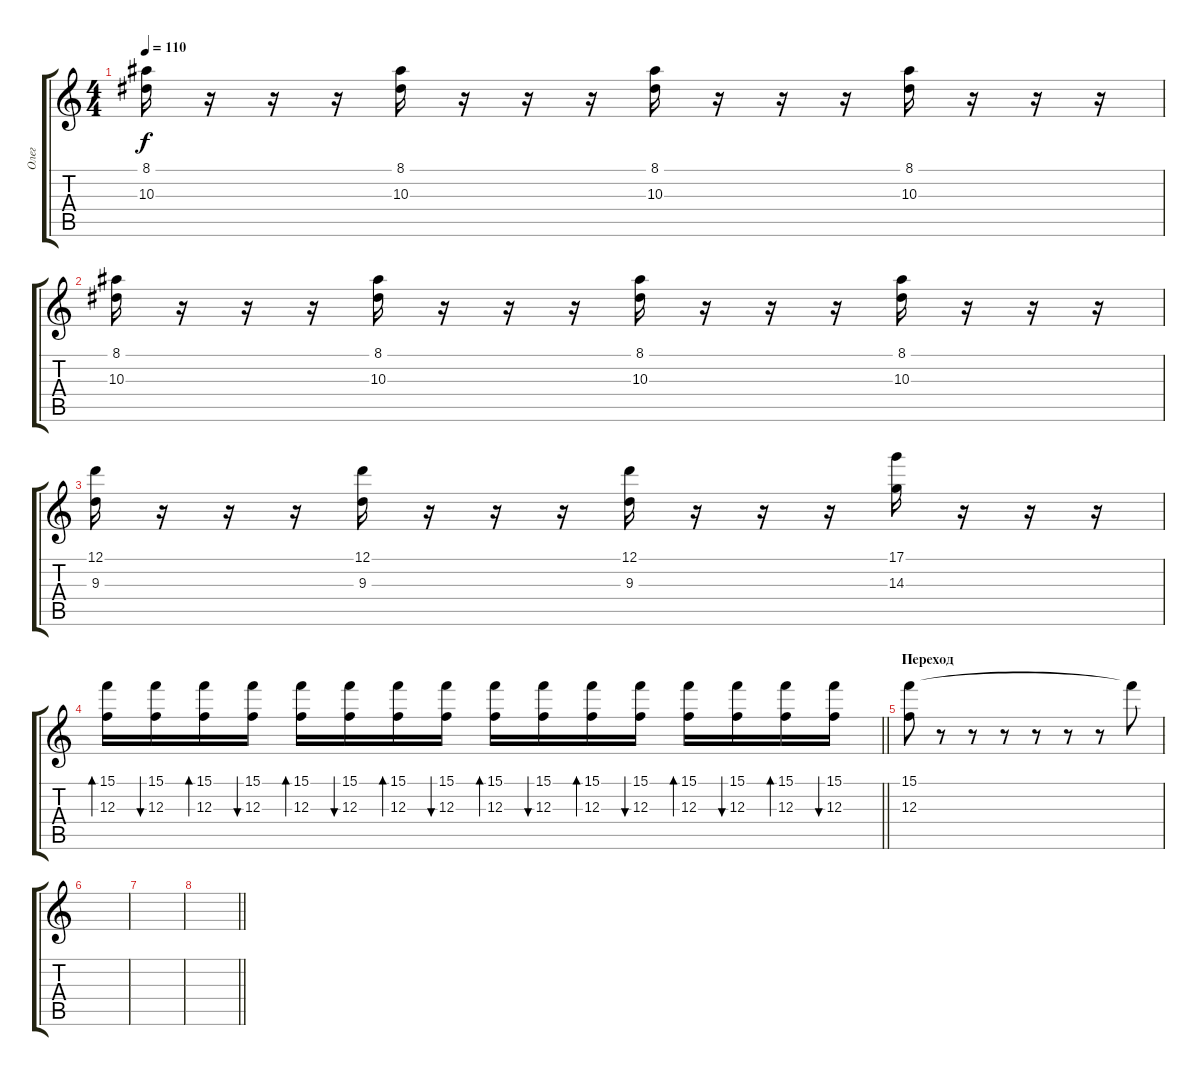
\track ("Олег" "Олег") {instrument distortionguitar}
\staff {score tabs}
\tuning (D4 A3 F3 C3 G2 C2) {hide}
\ts (4 4)
\tempo 110
\clef g2
\ks c
(8.1 10.3).16{dy f} r.16 r.16 r.16 (8.1 10.3).16 r.16 r.16 r.16 (8.1 10.3).16 r.16 r.16 r.16 (8.1 10.3).16 r.16 r.16 r.16 |
(8.1 10.3).16 r.16 r.16 r.16 (8.1 10.3).16 r.16 r.16 r.16 (8.1 10.3).16 r.16 r.16 r.16 (8.1 10.3).16 r.16 r.16 r.16 |
(12.1 9.3).16 r.16 r.16 r.16 (12.1 9.3).16 r.16 r.16 r.16 (12.1 9.3).16 r.16 r.16 r.16 (17.1 14.3).16 r.16 r.16 r.16 |
\barLineRight lightlight
(15.1 12.3).16{bd 120} (15.1 12.3).16{bu 120} (15.1 12.3).16{bd 120} (15.1 12.3).16{bu 120} (15.1 12.3).16{bd 120} (15.1 12.3).16{bu 120} (15.1 12.3).16{bd 120} (15.1 12.3).16{bu 120} (15.1 12.3).16{bd 120} (15.1 12.3).16{bu 120} (15.1 12.3).16{bd 120} (15.1 12.3).16{bu 120} (15.1 12.3).16{bd 120} (15.1 12.3).16{bu 120} (15.1 12.3).16{bd 120} (15.1 12.3).16{bu 120} |
\section ("" "Переход")
(15.1 12.3).8{volume 0} r.8 r.8 r.8 r.8 r.8 r.8 15.1{t}.8 |
|
|
\barLineRight lightlight
